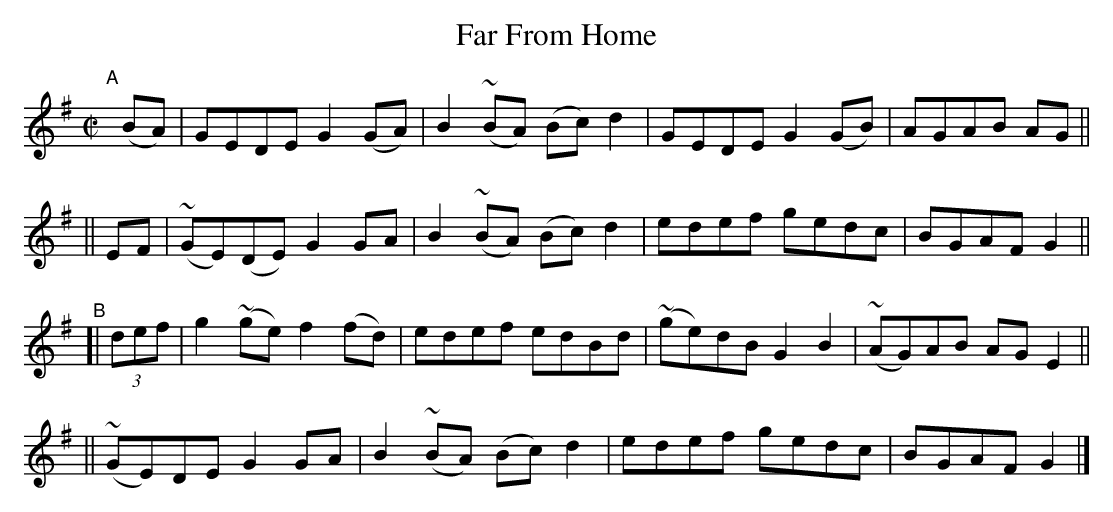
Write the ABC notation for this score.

X:1
T: Far From Home
M: C|
L: 1/8
K: G
"^A"[|] (BA) \
| GEDE G2(GA) | B2(~BA) (Bc)d2 | GEDE G2(GB) | AGAB AG ||
|| EF | (~GE)(DE) G2GA | B2(~BA) (Bc)d2 | edef gedc | BGAF G2 ||
"^B"[| (3def \
| g2(~ge) f2(fd) | edef edBd | (~ge)dB G2B2 | (~AG)AB AGE2 ||
|| (~GE)DE G2GA | B2(~BA) (Bc)d2 | edef gedc | BGAF G2 |]
